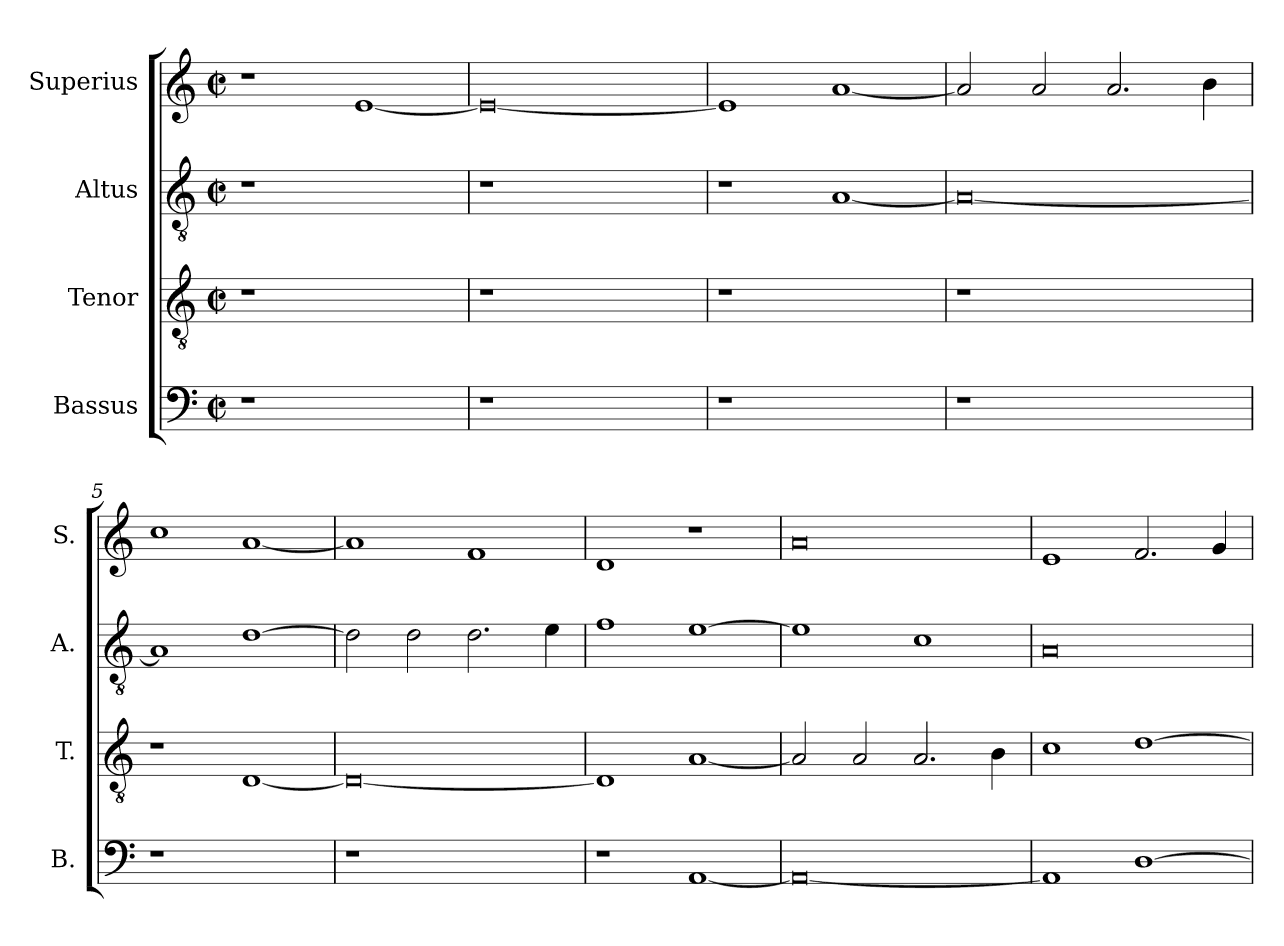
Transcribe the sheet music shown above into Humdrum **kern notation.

**kern	**kern	**kern	**kern
*part4	*part3	*part2	*part1
*staff4	*staff3	*staff2	*staff1
*I"Bassus	*I"Tenor	*I"Altus	*I"Superius
*I'B.	*I'T.	*I'A.	*I'S.
!!LO:PB:g=z
*clefF4	*clefGv2	*clefGv2	*clefG2
*	*ITrd7c12	*ITrd7c12	*
*k[]	*k[]	*k[]	*k[]
*C:	*C:	*C:	*C:
*M2/2	*M2/2	*M2/2	*M2/2
*met(c|)	*met(c|)	*met(c|)	*met(c|)
=1	=1	=1	=1
!LO:N:vis=1	!LO:N:vis=1	!LO:N:vis=1	!
1r	1r	1r	1r
1ryy	1ryy	1ryy	[<1ei
=2	=2	=2	=2
!LO:N:vis=1	!LO:N:vis=1	!LO:N:vis=1	!
1r	1r	1r	0ei_<
1ryy	1ryy	1ryy	.
=3	=3	=3	=3
!LO:N:vis=1	!LO:N:vis=1	!	!
1r	1r	1r	1ei]
1ryy	1ryy	[<1AAi	[<1ai
=4	=4	=4	=4
!LO:N:vis=1	!LO:N:vis=1	!	!
1r	1r	0AAi_<	2ai/]
.	.	.	2ai/
1ryy	1ryy	.	2.ai/
.	.	.	4bi\
=5	=5	=5	=5
!LO:N:vis=1	!	!	!
1r	1r	1AAi]	1cci
1ryy	[<1DDi	[>1Di	[<1ai
=6	=6	=6	=6
!LO:N:vis=1	!	!	!
1r	0DDi_<	2Di\]	1ai]
.	.	2Di\	.
1ryy	.	2.Di\	1fi
.	.	4Ei\	.
!!LO:LB:g=z
=7	=7	=7	=7
1r	1DDi]	1Fi	1di
[<1AAi	[<1AAi	[>1Ei	1r
=8	=8	=8	=8
0AAi_<	2AAi/]	1Ei]	0ai
.	2AAi/	.	.
.	2.AAi/	1Ci	.
.	4BBi\	.	.
=9	=9	=9	=9
1AAi]	1Ci	0AAi	1ei
[>1Di	[>1Di	.	2.fi/
.	.	.	4gi/
=	=	=	=
*-	*-	*-	*-
